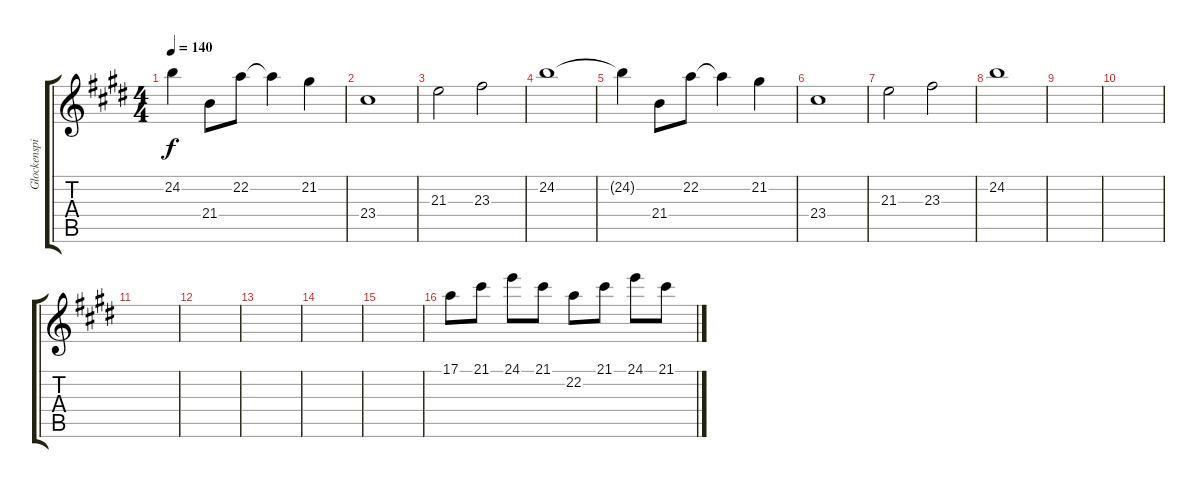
\track ("Glockenspiel" "Glockenspi") {instrument glockenspiel}
\staff {score tabs}
\tuning (E4 B3 G3 D3 A2 E2) {hide}
\ts (4 4)
\tempo 140
\clef g2
\ks e
24.2{t}.4{dy f} 21.4.8 22.2.8 22.2{t}.4 21.2.4 |
23.4.1 |
21.3.2 23.3.2 |
24.2.1 |
24.2{t}.4 21.4.8 22.2.8 22.2{t}.4 21.2.4 |
23.4.1 |
21.3.2 23.3.2 |
24.2.1 |
|
|
|
|
|
|
|
17.1.8 21.1.8 24.1.8 21.1.8 22.2.8 21.1.8 24.1.8 21.1.8
